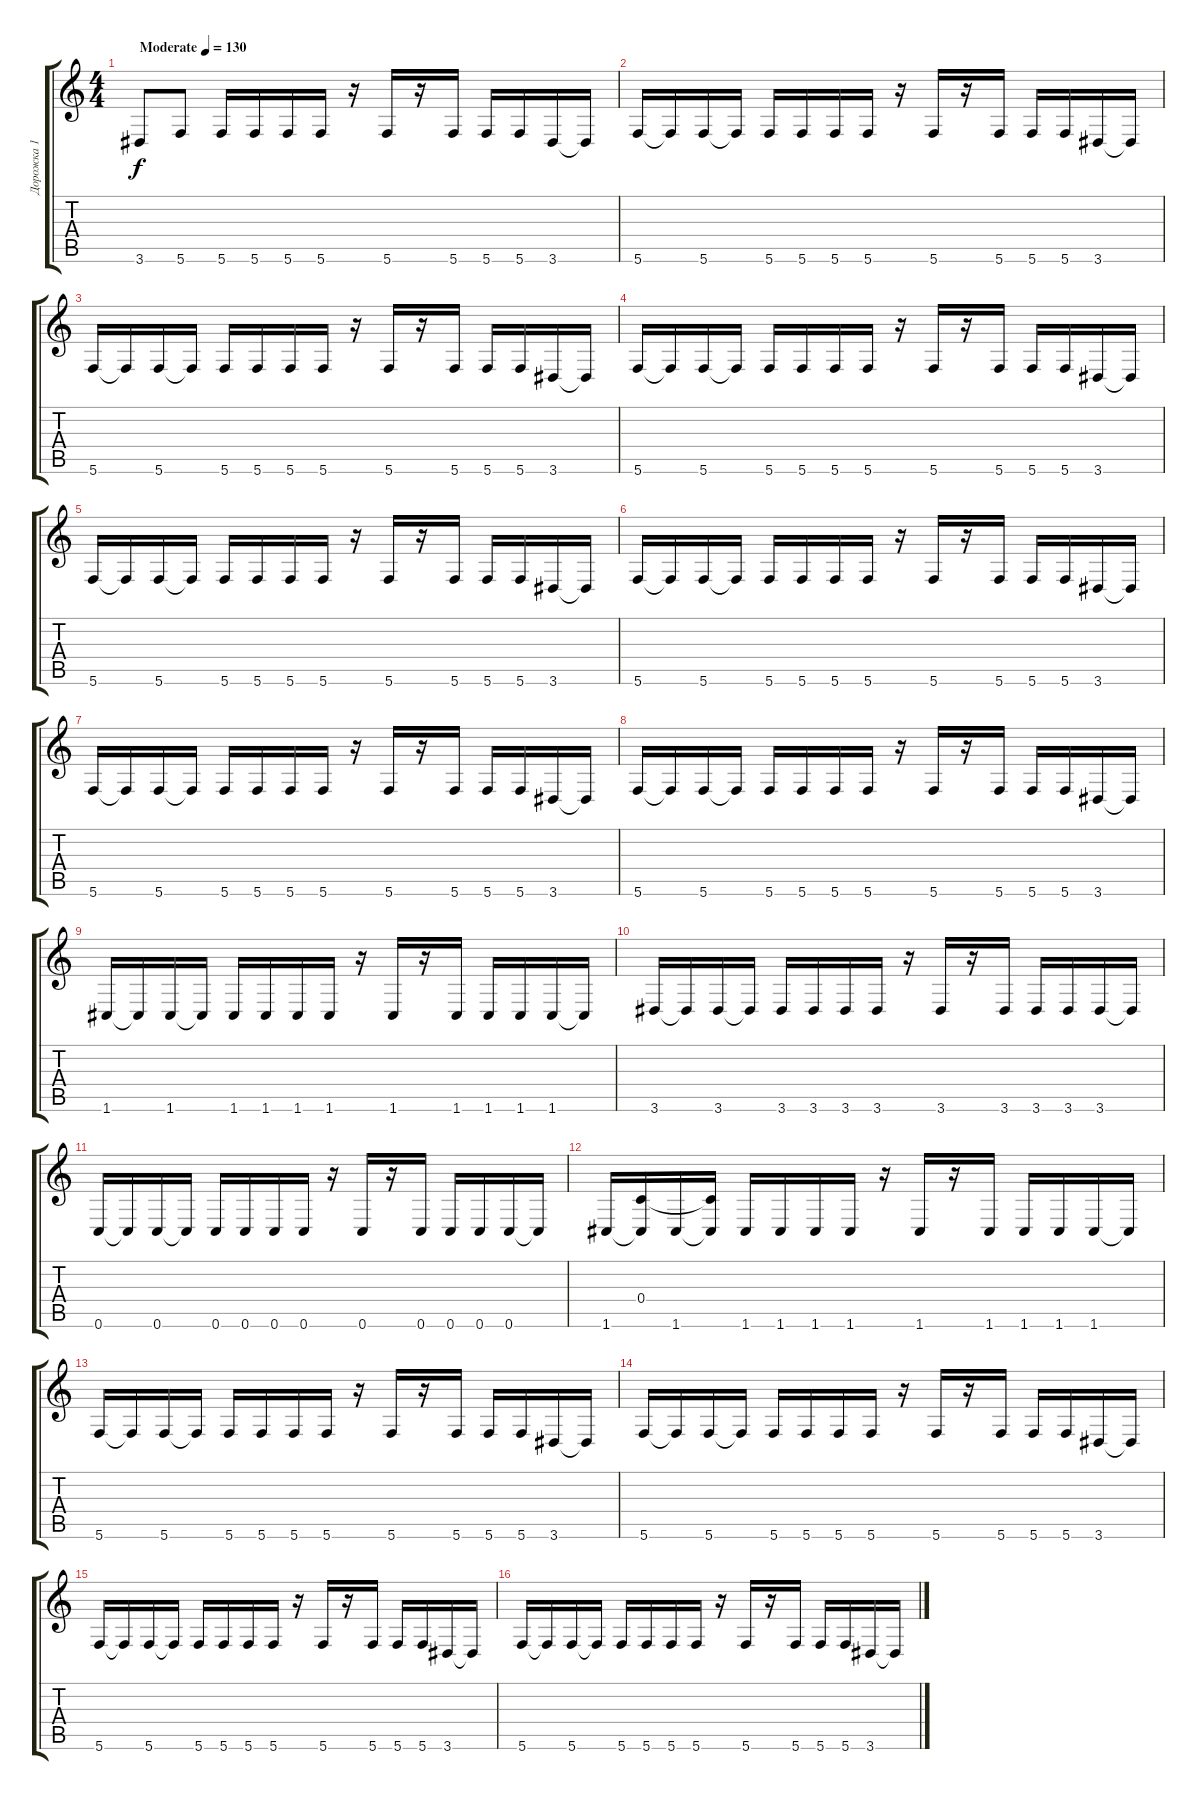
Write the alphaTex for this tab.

\track ("Дорожка 1" "Дорожка 1") {instrument overdrivenguitar}
\staff {score tabs}
\tuning (D4 A3 F3 C3 G2 C2) {hide}
\ts (4 4)
\tempo (130 "Moderate")
\clef g2
\ks c
3.6.8{dy f instrument overdrivenguitar} 5.6.8 5.6.16 5.6.16 5.6.16 5.6.16 r.16 5.6.16 r.16 5.6.16 5.6.16 5.6.16 3.6.16 3.6{t}.16 |
5.6.16 5.6{t}.16 5.6.16 5.6{t}.16 5.6.16 5.6.16 5.6.16 5.6.16 r.16 5.6.16 r.16 5.6.16 5.6.16 5.6.16 3.6.16 3.6{t}.16 |
5.6.16 5.6{t}.16 5.6.16 5.6{t}.16 5.6.16 5.6.16 5.6.16 5.6.16 r.16 5.6.16 r.16 5.6.16 5.6.16 5.6.16 3.6.16 3.6{t}.16 |
5.6.16 5.6{t}.16 5.6.16 5.6{t}.16 5.6.16 5.6.16 5.6.16 5.6.16 r.16 5.6.16 r.16 5.6.16 5.6.16 5.6.16 3.6.16 3.6{t}.16 |
5.6.16 5.6{t}.16 5.6.16 5.6{t}.16 5.6.16 5.6.16 5.6.16 5.6.16 r.16 5.6.16 r.16 5.6.16 5.6.16 5.6.16 3.6.16 3.6{t}.16 |
5.6.16 5.6{t}.16 5.6.16 5.6{t}.16 5.6.16 5.6.16 5.6.16 5.6.16 r.16 5.6.16 r.16 5.6.16 5.6.16 5.6.16 3.6.16 3.6{t}.16 |
5.6.16 5.6{t}.16 5.6.16 5.6{t}.16 5.6.16 5.6.16 5.6.16 5.6.16 r.16 5.6.16 r.16 5.6.16 5.6.16 5.6.16 3.6.16 3.6{t}.16 |
5.6.16 5.6{t}.16 5.6.16 5.6{t}.16 5.6.16 5.6.16 5.6.16 5.6.16 r.16 5.6.16 r.16 5.6.16 5.6.16 5.6.16 3.6.16 3.6{t}.16 |
1.6.16 1.6{t}.16 1.6.16 1.6{t}.16 1.6.16 1.6.16 1.6.16 1.6.16 r.16 1.6.16 r.16 1.6.16 1.6.16 1.6.16 1.6.16 1.6{t}.16 |
3.6.16 3.6{t}.16 3.6.16 3.6{t}.16 3.6.16 3.6.16 3.6.16 3.6.16 r.16 3.6.16 r.16 3.6.16 3.6.16 3.6.16 3.6.16 3.6{t}.16 |
0.6.16 0.6{t}.16 0.6.16 0.6{t}.16 0.6.16 0.6.16 0.6.16 0.6.16 r.16 0.6.16 r.16 0.6.16 0.6.16 0.6.16 0.6.16 0.6{t}.16 |
1.6.16 (0.4 1.6{t}).16 1.6.16 (0.4{t} 1.6{t}).16 1.6.16 1.6.16 1.6.16 1.6.16 r.16 1.6.16 r.16 1.6.16 1.6.16 1.6.16 1.6.16 1.6{t}.16 |
5.6.16 5.6{t}.16 5.6.16 5.6{t}.16 5.6.16 5.6.16 5.6.16 5.6.16 r.16 5.6.16 r.16 5.6.16 5.6.16 5.6.16 3.6.16 3.6{t}.16 |
5.6.16 5.6{t}.16 5.6.16 5.6{t}.16 5.6.16 5.6.16 5.6.16 5.6.16 r.16 5.6.16 r.16 5.6.16 5.6.16 5.6.16 3.6.16 3.6{t}.16 |
5.6.16 5.6{t}.16 5.6.16 5.6{t}.16 5.6.16 5.6.16 5.6.16 5.6.16 r.16 5.6.16 r.16 5.6.16 5.6.16 5.6.16 3.6.16 3.6{t}.16 |
5.6.16 5.6{t}.16 5.6.16 5.6{t}.16 5.6.16 5.6.16 5.6.16 5.6.16 r.16 5.6.16 r.16 5.6.16 5.6.16 5.6.16 3.6.16 3.6{t}.16
